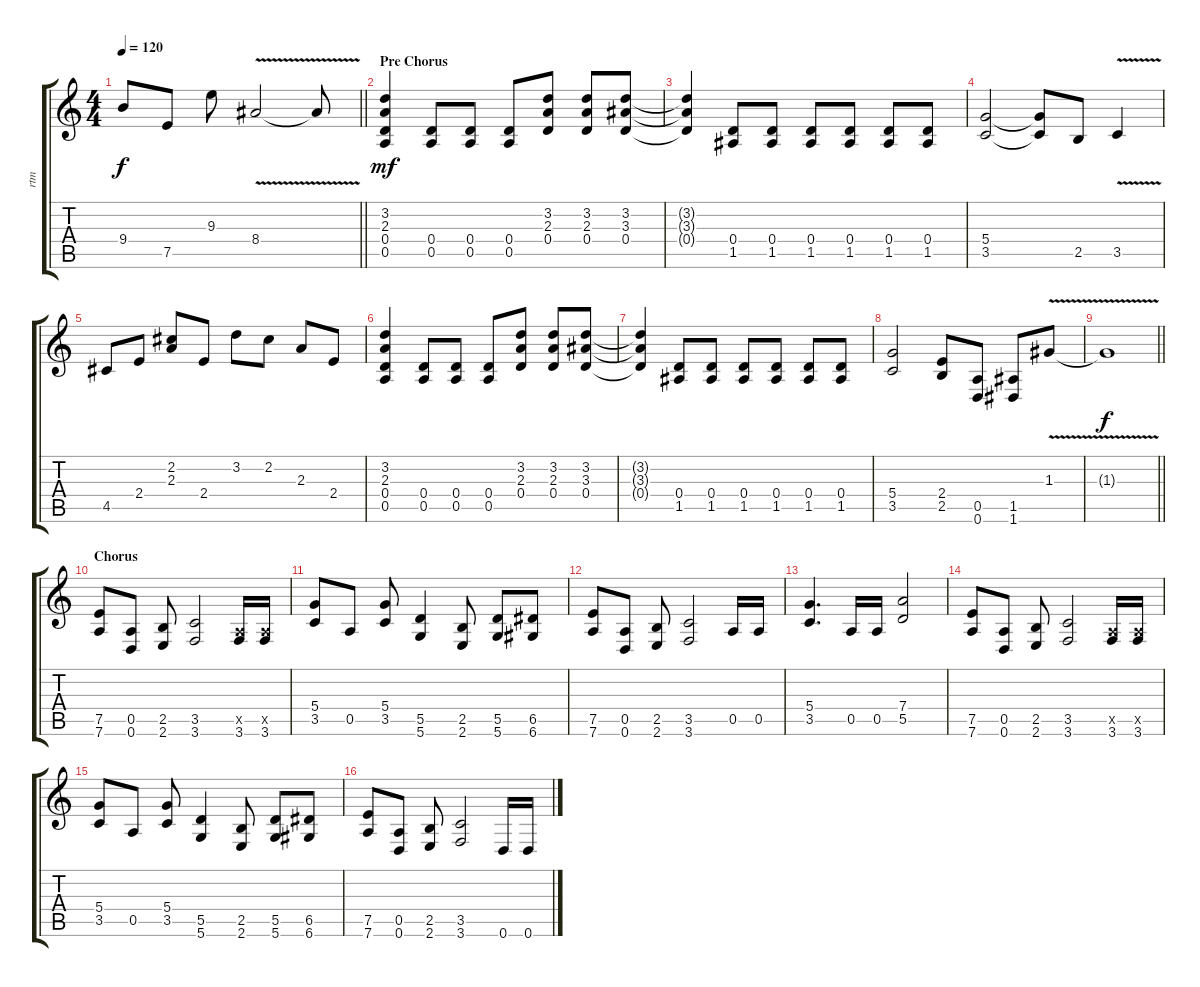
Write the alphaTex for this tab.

\track ("rtm" "rtm") {instrument overdrivenguitar}
\staff {score tabs}
\tuning (E4 B3 G3 D3 A2 D2) {hide}
\ts (4 4)
\tempo 120
\clef g2
\barLineRight lightlight
\ks c
9.4.8{dy f} 7.5.8 9.3.8 8.4{v}.2 8.4{t}.8 |
\section ("" "Pre Chorus")
(3.2 2.3 0.4 0.5).4{dy mf} (0.4 0.5).8 (0.4 0.5).8 (0.4 0.5).8 (3.2 2.3 0.4).8 (3.2 2.3 0.4).8 (3.2 3.3 0.4).8 |
(3.2{t} 3.3{t} 0.4{t}).4 (0.4 1.5).8 (0.4 1.5).8 (0.4 1.5).8 (0.4 1.5).8 (0.4 1.5).8 (0.4 1.5).8 |
(5.4 3.5).2 (5.4{t} 3.5{t}).8 2.5.8 3.5{v}.4 |
4.5.8 2.4.8 (2.2 2.3).8 2.4.8 3.2.8 2.2.8 2.3.8 2.4.8 |
(3.2 2.3 0.4 0.5).4 (0.4 0.5).8 (0.4 0.5).8 (0.4 0.5).8 (3.2 2.3 0.4).8 (3.2 2.3 0.4).8 (3.2 3.3 0.4).8 |
(3.2{t} 3.3{t} 0.4{t}).4 (0.4 1.5).8 (0.4 1.5).8 (0.4 1.5).8 (0.4 1.5).8 (0.4 1.5).8 (0.4 1.5).8 |
(5.4 3.5).2 (2.4 2.5).8 (0.5 0.6).8 (1.5 1.6).8 1.3{v}.8 |
\barLineRight lightlight
1.3{t}.1{dy f} |
\section ("" "Chorus")
(7.5 7.6).8 (0.5 0.6).8 (2.5 2.6).8 (3.5 3.6).2 (0.5{x} 3.6).16 (0.5{x} 3.6).16 |
(5.4 3.5).8 0.5.8 (5.4 3.5).8 (5.5 5.6).4 (2.5 2.6).8 (5.5 5.6).8 (6.5 6.6).8 |
(7.5 7.6).8 (0.5 0.6).8 (2.5 2.6).8 (3.5 3.6).2 0.5.16 0.5.16 |
(5.4 3.5).4{d} 0.5.16 0.5.16 (7.4 5.5).2 |
(7.5 7.6).8 (0.5 0.6).8 (2.5 2.6).8 (3.5 3.6).2 (0.5{x} 3.6).16 (0.5{x} 3.6).16 |
(5.4 3.5).8 0.5.8 (5.4 3.5).8 (5.5 5.6).4 (2.5 2.6).8 (5.5 5.6).8 (6.5 6.6).8 |
(7.5 7.6).8 (0.5 0.6).8 (2.5 2.6).8 (3.5 3.6).2 0.6.16 0.6.16
